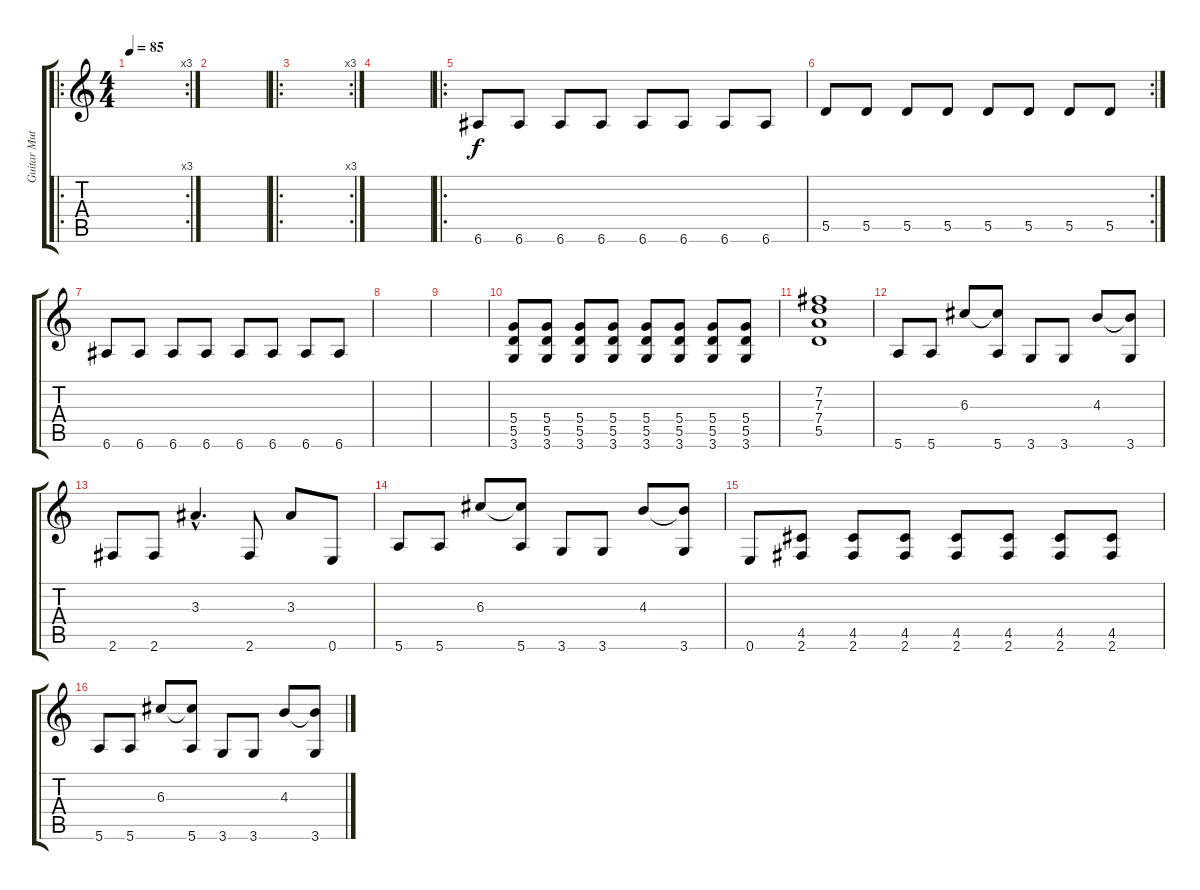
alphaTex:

\track ("Guitar Mute" "Guitar Mut") {instrument electricguitarmuted}
\staff {score tabs}
\tuning (E4 B3 G3 D3 A2 E2) {hide}
\ro
\rc 3
\ts (4 4)
\tempo 85
\clef g2
\ks c
|
|
\ro
\rc 3
|
|
\ro
6.6.8 6.6.8 6.6.8 6.6.8 6.6.8 6.6.8 6.6.8 6.6.8 |
\rc 2
5.5.8 5.5.8 5.5.8 5.5.8 5.5.8 5.5.8 5.5.8 5.5.8 |
6.6.8 6.6.8 6.6.8 6.6.8 6.6.8 6.6.8 6.6.8 6.6.8 |
|
|
(5.4 5.5 3.6).8 (5.4 5.5 3.6).8 (5.4 5.5 3.6).8 (5.4 5.5 3.6).8 (5.4 5.5 3.6).8 (5.4 5.5 3.6).8 (5.4 5.5 3.6).8 (5.4 5.5 3.6).8 |
(7.2 7.3 7.4 5.5).1 |
5.6.8 5.6.8 6.3.8 (6.3{t} 5.6).8 3.6.8 3.6.8 4.3.8 (4.3{t} 3.6).8 |
2.6.8 2.6.8 3.3{hac}.4{d} 2.6.8 3.3.8 0.6.8 |
5.6.8 5.6.8 6.3.8 (6.3{t} 5.6).8 3.6.8 3.6.8 4.3.8 (4.3{t} 3.6).8 |
0.6.8 (4.5 2.6).8 (4.5 2.6).8 (4.5 2.6).8 (4.5 2.6).8 (4.5 2.6).8 (4.5 2.6).8 (4.5 2.6).8 |
5.6.8 5.6.8 6.3.8 (6.3{t} 5.6).8 3.6.8 3.6.8 4.3.8 (4.3{t} 3.6).8
